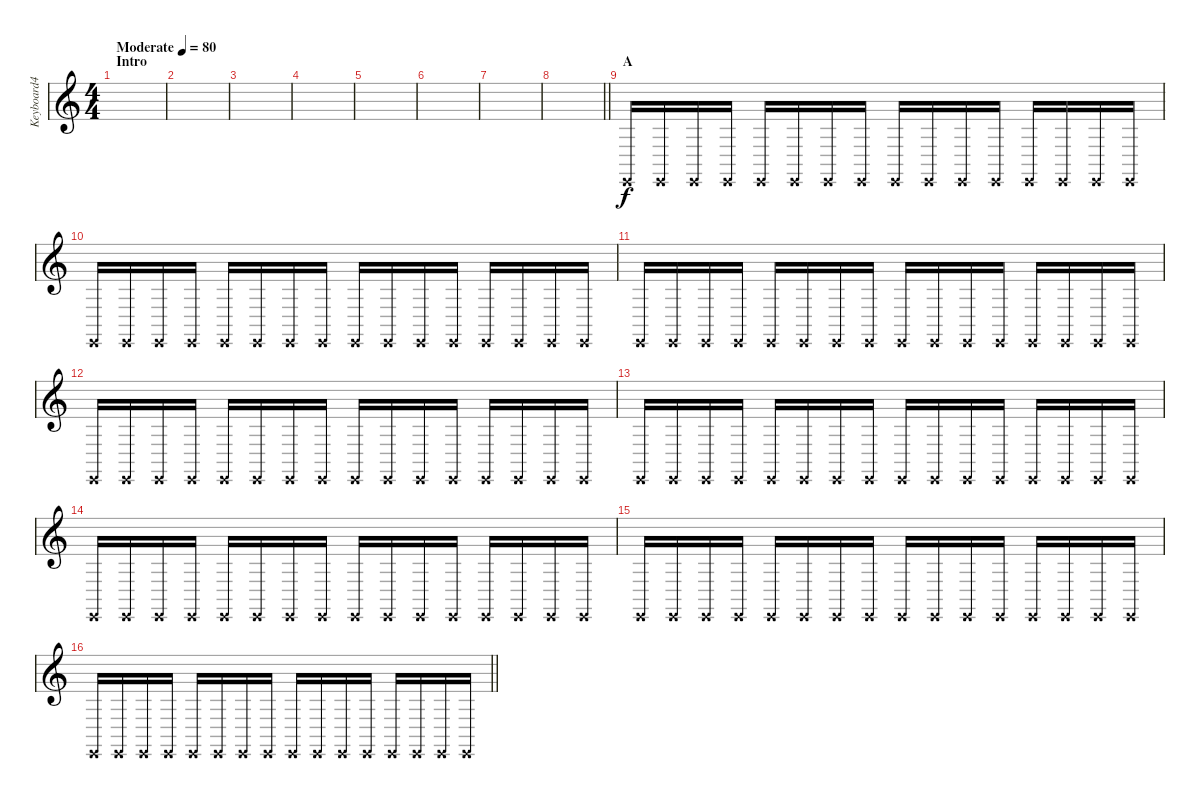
\track ("Keyboard4" "Keyboard4") {instrument lead2sawtooth}
\staff {score}
\tuning (E4 B3 G3 D3 A2 D2) {hide}
\ts (4 4)
\section ("" "Intro")
\tempo (80 "Moderate")
\clef g2
\ks c
|
|
|
|
|
|
|
\barLineRight lightlight
|
\section ("" "A")
2.6{x}.16 2.6{x}.16 2.6{x}.16 2.6{x}.16 2.6{x}.16 2.6{x}.16 2.6{x}.16 2.6{x}.16 2.6{x}.16 2.6{x}.16 2.6{x}.16 2.6{x}.16 2.6{x}.16 2.6{x}.16 2.6{x}.16 2.6{x}.16 |
2.6{x}.16 2.6{x}.16 2.6{x}.16 2.6{x}.16 2.6{x}.16 2.6{x}.16 2.6{x}.16 2.6{x}.16 2.6{x}.16 2.6{x}.16 2.6{x}.16 2.6{x}.16 2.6{x}.16 2.6{x}.16 2.6{x}.16 2.6{x}.16 |
2.6{x}.16 2.6{x}.16 2.6{x}.16 2.6{x}.16 2.6{x}.16 2.6{x}.16 2.6{x}.16 2.6{x}.16 2.6{x}.16 2.6{x}.16 2.6{x}.16 2.6{x}.16 2.6{x}.16 2.6{x}.16 2.6{x}.16 2.6{x}.16 |
2.6{x}.16 2.6{x}.16 2.6{x}.16 2.6{x}.16 2.6{x}.16 2.6{x}.16 2.6{x}.16 2.6{x}.16 2.6{x}.16 2.6{x}.16 2.6{x}.16 2.6{x}.16 2.6{x}.16 2.6{x}.16 2.6{x}.16 2.6{x}.16 |
2.6{x}.16 2.6{x}.16 2.6{x}.16 2.6{x}.16 2.6{x}.16 2.6{x}.16 2.6{x}.16 2.6{x}.16 2.6{x}.16 2.6{x}.16 2.6{x}.16 2.6{x}.16 2.6{x}.16 2.6{x}.16 2.6{x}.16 2.6{x}.16 |
2.6{x}.16 2.6{x}.16 2.6{x}.16 2.6{x}.16 2.6{x}.16 2.6{x}.16 2.6{x}.16 2.6{x}.16 2.6{x}.16 2.6{x}.16 2.6{x}.16 2.6{x}.16 2.6{x}.16 2.6{x}.16 2.6{x}.16 2.6{x}.16 |
2.6{x}.16 2.6{x}.16 2.6{x}.16 2.6{x}.16 2.6{x}.16 2.6{x}.16 2.6{x}.16 2.6{x}.16 2.6{x}.16 2.6{x}.16 2.6{x}.16 2.6{x}.16 2.6{x}.16 2.6{x}.16 2.6{x}.16 2.6{x}.16 |
\barLineRight lightlight
2.6{x}.16 2.6{x}.16 2.6{x}.16 2.6{x}.16 2.6{x}.16 2.6{x}.16 2.6{x}.16 2.6{x}.16 2.6{x}.16 2.6{x}.16 2.6{x}.16 2.6{x}.16 2.6{x}.16 2.6{x}.16 2.6{x}.16 2.6{x}.16
